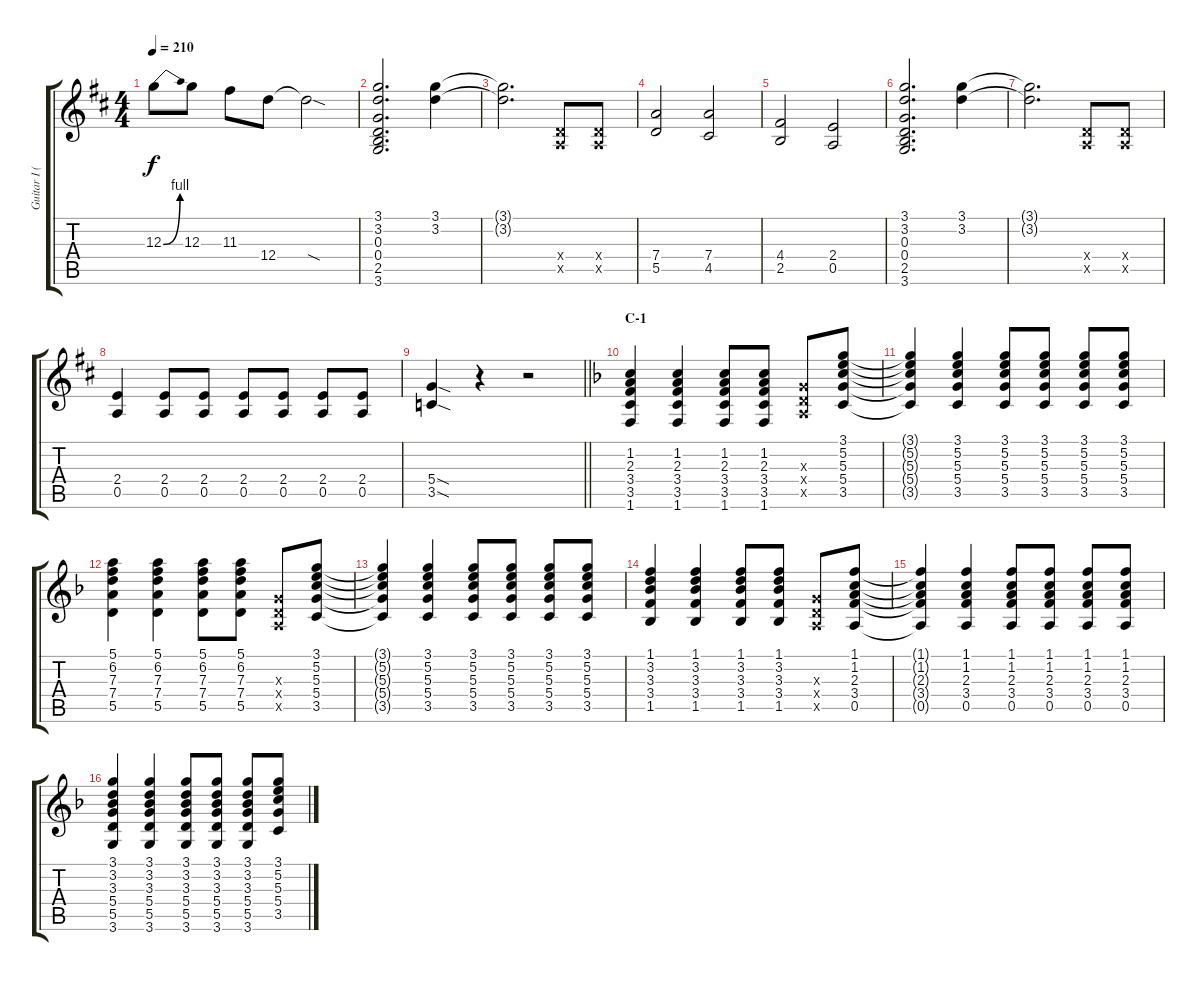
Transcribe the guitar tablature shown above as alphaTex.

\track ("Guitar I (Hirasawa Yui)" "Guitar I (") {instrument overdrivenguitar}
\staff {score tabs}
\tuning (E4 B3 G3 D3 A2 E2) {hide}
\ts (4 4)
\tempo 210
\clef g2
\ks d
12.3{be (bend 0 0 60 4)}.8{dy f} 12.3.8 11.3.8 12.4.8 12.4{sod t}.2 |
(3.1 3.2 0.3 0.4 2.5 3.6).2{d} (3.1 3.2).4 |
(3.1{t} 3.2{t}).2{d} (0.4{x} 0.5{x}).8 (0.4{x} 0.5{x}).8 |
(7.4 5.5).2 (7.4 4.5).2 |
(4.4 2.5).2 (2.4 0.5).2 |
(3.1 3.2 0.3 0.4 2.5 3.6).2{d} (3.1 3.2).4 |
(3.1{t} 3.2{t}).2{d} (0.4{x} 0.5{x}).8 (0.4{x} 0.5{x}).8 |
(2.4 0.5).4 (2.4 0.5).8 (2.4 0.5).8 (2.4 0.5).8 (2.4 0.5).8 (2.4 0.5).8 (2.4 0.5).8 |
\barLineRight lightlight
(5.4{sod} 3.5{sod}).4 r.4 r.2 |
\section ("" "C-1")
\ks f
(1.2 2.3 3.4 3.5 1.6).4 (1.2 2.3 3.4 3.5 1.6).4 (1.2 2.3 3.4 3.5 1.6).8 (1.2 2.3 3.4 3.5 1.6).8 (0.3{x} 0.4{x} 0.5{x}).8 (3.1 5.2 5.3 5.4 3.5).8 |
(3.1{t} 5.2{t} 5.3{t} 5.4{t} 3.5{t}).4 (3.1 5.2 5.3 5.4 3.5).4 (3.1 5.2 5.3 5.4 3.5).8 (3.1 5.2 5.3 5.4 3.5).8 (3.1 5.2 5.3 5.4 3.5).8 (3.1 5.2 5.3 5.4 3.5).8 |
(5.1 6.2 7.3 7.4 5.5).4 (5.1 6.2 7.3 7.4 5.5).4 (5.1 6.2 7.3 7.4 5.5).8 (5.1 6.2 7.3 7.4 5.5).8 (0.3{x} 0.4{x} 0.5{x}).8 (3.1 5.2 5.3 5.4 3.5).8 |
(3.1{t} 5.2{t} 5.3{t} 5.4{t} 3.5{t}).4 (3.1 5.2 5.3 5.4 3.5).4 (3.1 5.2 5.3 5.4 3.5).8 (3.1 5.2 5.3 5.4 3.5).8 (3.1 5.2 5.3 5.4 3.5).8 (3.1 5.2 5.3 5.4 3.5).8 |
(1.1 3.2 3.3 3.4 1.5).4 (1.1 3.2 3.3 3.4 1.5).4 (1.1 3.2 3.3 3.4 1.5).8 (1.1 3.2 3.3 3.4 1.5).8 (0.3{x} 0.4{x} 0.5{x}).8 (1.1 1.2 2.3 3.4 0.5).8 |
(1.1{t} 1.2{t} 2.3{t} 3.4{t} 0.5{t}).4 (1.1 1.2 2.3 3.4 0.5).4 (1.1 1.2 2.3 3.4 0.5).8 (1.1 1.2 2.3 3.4 0.5).8 (1.1 1.2 2.3 3.4 0.5).8 (1.1 1.2 2.3 3.4 0.5).8 |
(3.1 3.2 3.3 5.4 5.5 3.6).4 (3.1 3.2 3.3 5.4 5.5 3.6).4 (3.1 3.2 3.3 5.4 5.5 3.6).8 (3.1 3.2 3.3 5.4 5.5 3.6).8 (3.1 3.2 3.3 5.4 5.5 3.6).8 (3.1 5.2 5.3 5.4 3.5).8
